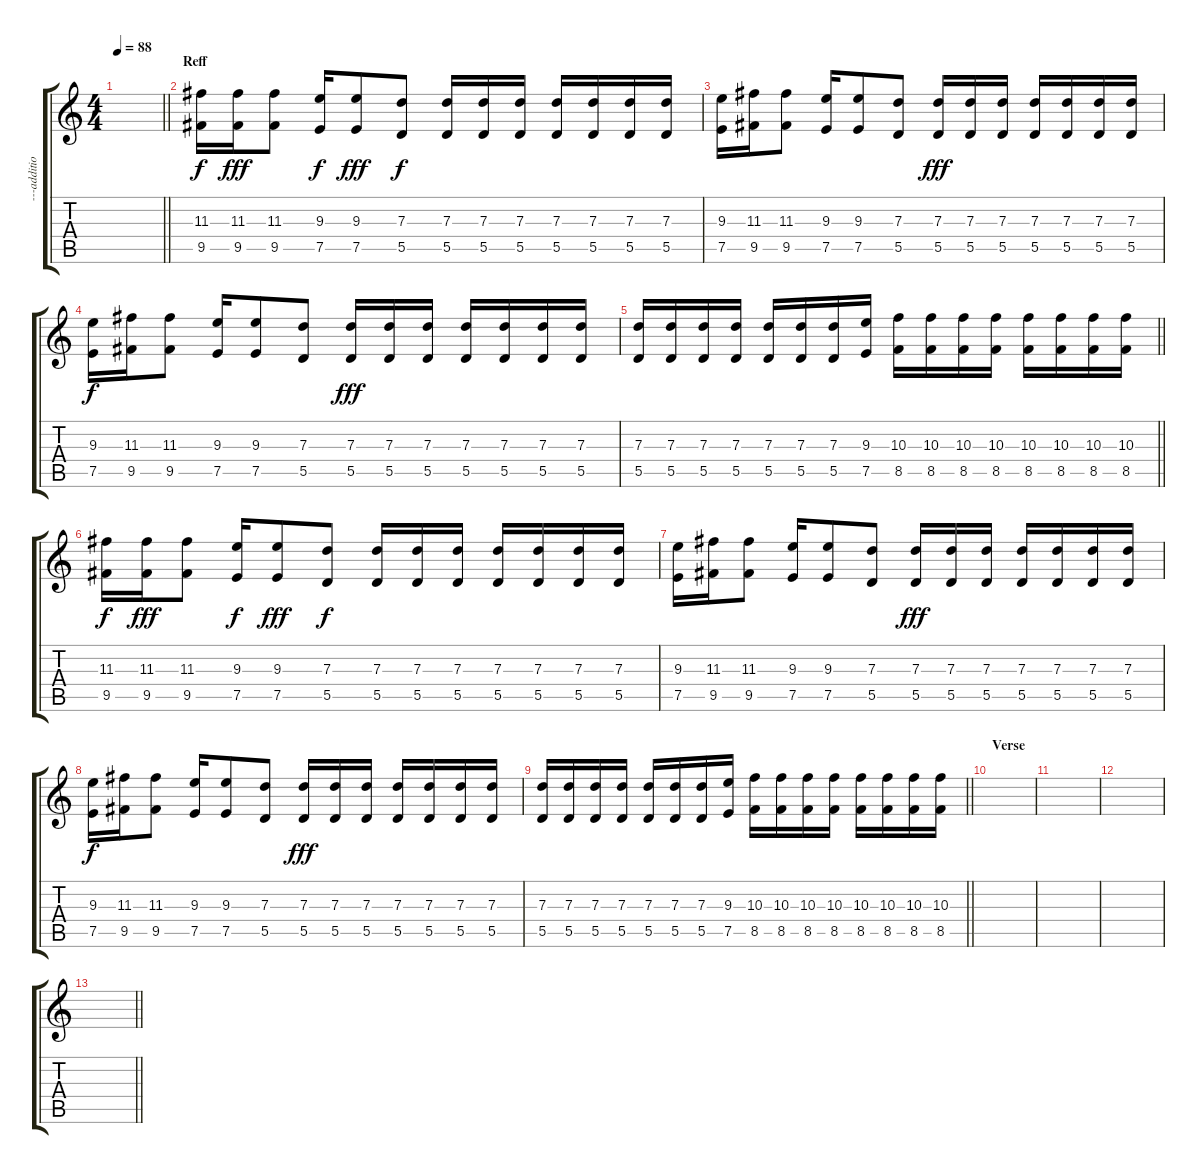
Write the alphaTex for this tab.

\track ("---additional gtr--" "---additio") {instrument overdrivenguitar}
\staff {score tabs}
\tuning (E4 B3 G3 D3 A2 D2) {hide}
\ts (4 4)
\tempo 88
\clef g2
\barLineRight lightlight
\ks c
|
\section ("" "Reff")
(11.3 9.5).16 (11.3 9.5).16{dy fff} (11.3 9.5).8 (9.3 7.5).16{dy f} (9.3 7.5).8{dy fff} (7.3 5.5).8{dy f} (7.3 5.5).16 (7.3 5.5).16 (7.3 5.5).16 (7.3 5.5).16 (7.3 5.5).16 (7.3 5.5).16 (7.3 5.5).16 |
(9.3 7.5).16 (11.3 9.5).16 (11.3 9.5).8 (9.3 7.5).16 (9.3 7.5).8 (7.3 5.5).8 (7.3 5.5).16{dy fff} (7.3 5.5).16 (7.3 5.5).16 (7.3 5.5).16 (7.3 5.5).16 (7.3 5.5).16 (7.3 5.5).16 |
(9.3 7.5).16{dy f} (11.3 9.5).16 (11.3 9.5).8 (9.3 7.5).16 (9.3 7.5).8 (7.3 5.5).8 (7.3 5.5).16{dy fff} (7.3 5.5).16 (7.3 5.5).16 (7.3 5.5).16 (7.3 5.5).16 (7.3 5.5).16 (7.3 5.5).16 |
\barLineRight lightlight
(7.3 5.5).16 (7.3 5.5).16 (7.3 5.5).16 (7.3 5.5).16 (7.3 5.5).16 (7.3 5.5).16 (7.3 5.5).16 (9.3 7.5).16 (10.3 8.5).16 (10.3 8.5).16 (10.3 8.5).16 (10.3 8.5).16 (10.3 8.5).16 (10.3 8.5).16 (10.3 8.5).16 (10.3 8.5).16 |
(11.3 9.5).16{dy f} (11.3 9.5).16{dy fff} (11.3 9.5).8 (9.3 7.5).16{dy f} (9.3 7.5).8{dy fff} (7.3 5.5).8{dy f} (7.3 5.5).16 (7.3 5.5).16 (7.3 5.5).16 (7.3 5.5).16 (7.3 5.5).16 (7.3 5.5).16 (7.3 5.5).16 |
(9.3 7.5).16 (11.3 9.5).16 (11.3 9.5).8 (9.3 7.5).16 (9.3 7.5).8 (7.3 5.5).8 (7.3 5.5).16{dy fff} (7.3 5.5).16 (7.3 5.5).16 (7.3 5.5).16 (7.3 5.5).16 (7.3 5.5).16 (7.3 5.5).16 |
(9.3 7.5).16{dy f} (11.3 9.5).16 (11.3 9.5).8 (9.3 7.5).16 (9.3 7.5).8 (7.3 5.5).8 (7.3 5.5).16{dy fff} (7.3 5.5).16 (7.3 5.5).16 (7.3 5.5).16 (7.3 5.5).16 (7.3 5.5).16 (7.3 5.5).16 |
\barLineRight lightlight
(7.3 5.5).16 (7.3 5.5).16 (7.3 5.5).16 (7.3 5.5).16 (7.3 5.5).16 (7.3 5.5).16 (7.3 5.5).16 (9.3 7.5).16 (10.3 8.5).16 (10.3 8.5).16 (10.3 8.5).16 (10.3 8.5).16 (10.3 8.5).16 (10.3 8.5).16 (10.3 8.5).16 (10.3 8.5).16 |
\section ("" "Verse")
|
|
|
\barLineRight lightlight
